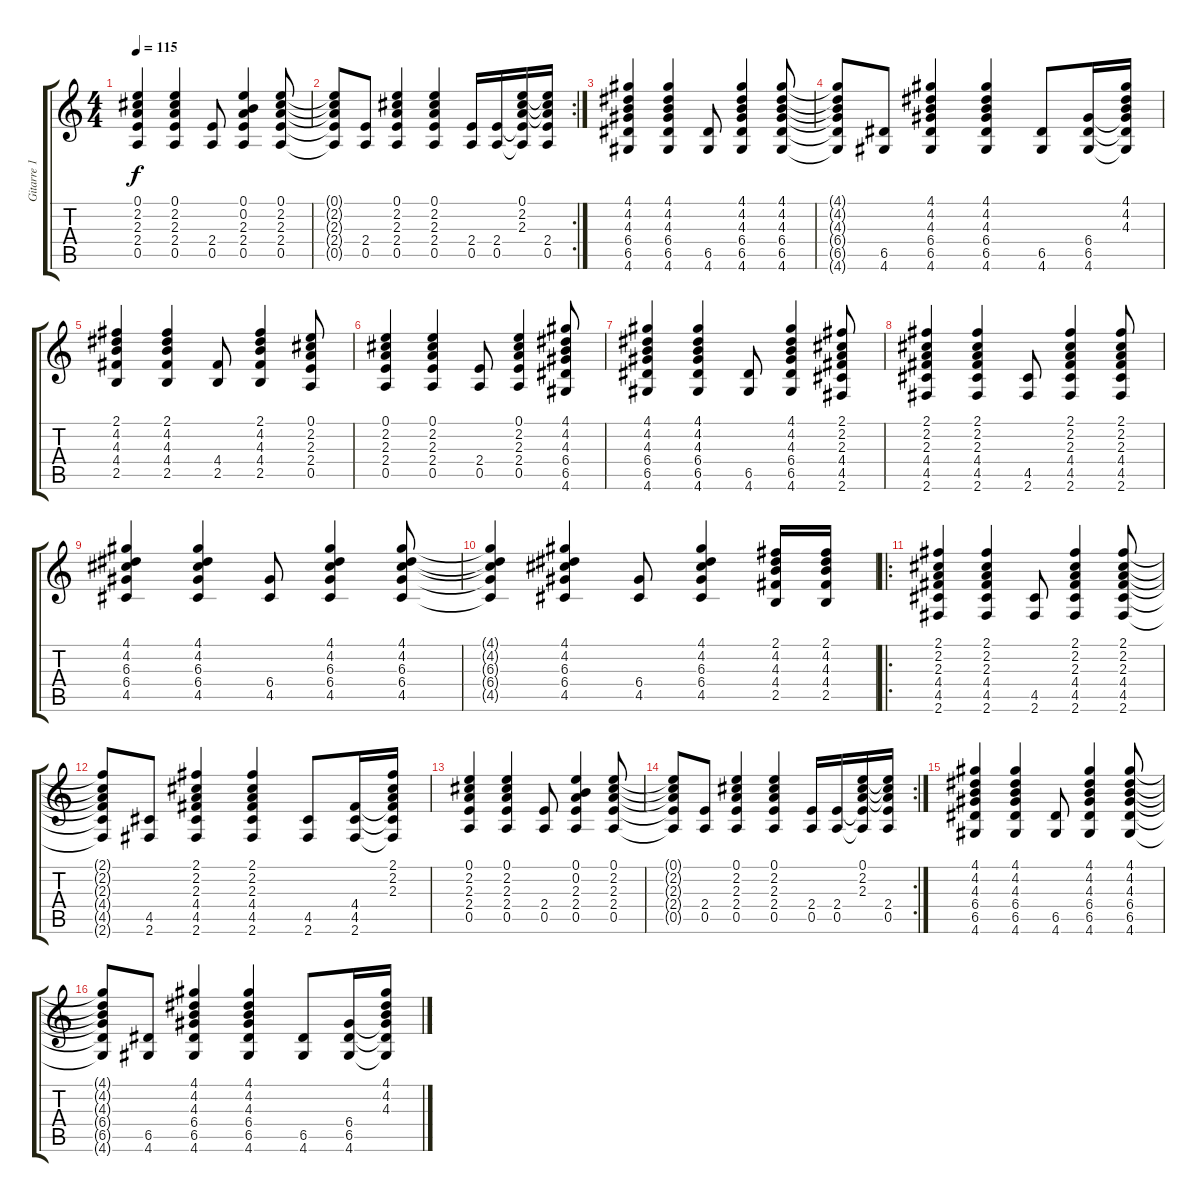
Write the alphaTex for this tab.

\track ("Gitarre 1" "Gitarre 1") {instrument acousticguitarsteel}
\staff {score tabs}
\tuning (E4 B3 G3 D3 A2 E2) {hide}
\ts (4 4)
\tempo 115
\clef g2
\ks c
(0.1 2.2 2.3 2.4 0.5).4{dy f} (0.1 2.2 2.3 2.4 0.5).4 (2.4 0.5).8 (0.1 0.2 2.3 2.4 0.5).4 (0.1 2.2 2.3 2.4 0.5).8 |
\rc 2
(0.1{t} 2.2{t} 2.3{t} 2.4{t} 0.5{t}).8 (2.4 0.5).8 (0.1 2.2 2.3 2.4 0.5).4 (0.1 2.2 2.3 2.4 0.5).4 (2.4 0.5).16 (2.4 0.5).16 (0.1 2.2 2.3 2.4{t} 0.5{t}).16 (0.1{t} 2.2{t} 2.3{t} 2.4 0.5).16 |
(4.1 4.2 4.3 6.4 6.5 4.6).4 (4.1 4.2 4.3 6.4 6.5 4.6).4 (6.5 4.6).8 (4.1 4.2 4.3 6.4 6.5 4.6).4 (4.1 4.2 4.3 6.4 6.5 4.6).8 |
(4.1{t} 4.2{t} 4.3{t} 6.4{t} 6.5{t} 4.6{t}).8 (6.5 4.6).8 (4.1 4.2 4.3 6.4 6.5 4.6).4 (4.1 4.2 4.3 6.4 6.5 4.6).4 (6.5 4.6).8 (6.4 6.5 4.6).16 (4.1 4.2 4.3 6.4{t} 6.5{t} 4.6{t}).16 |
(2.1 4.2 4.3 4.4 2.5).4 (2.1 4.2 4.3 4.4 2.5).4 (4.4 2.5).8 (2.1 4.2 4.3 4.4 2.5).4 (0.1 2.2 2.3 2.4 0.5).8 |
(0.1 2.2 2.3 2.4 0.5).4 (0.1 2.2 2.3 2.4 0.5).4 (2.4 0.5).8 (0.1 2.2 2.3 2.4 0.5).4 (4.1 4.2 4.3 6.4 6.5 4.6).8 |
(4.1 4.2 4.3 6.4 6.5 4.6).4 (4.1 4.2 4.3 6.4 6.5 4.6).4 (6.5 4.6).8 (4.1 4.2 4.3 6.4 6.5 4.6).4 (2.1 2.2 2.3 4.4 4.5 2.6).8 |
(2.1 2.2 2.3 4.4 4.5 2.6).4 (2.1 2.2 2.3 4.4 4.5 2.6).4 (4.5 2.6).8 (2.1 2.2 2.3 4.4 4.5 2.6).4 (2.1 2.2 2.3 4.4 4.5 2.6).8 |
(4.1 4.2 6.3 6.4 4.5).4 (4.1 4.2 6.3 6.4 4.5).4 (6.4 4.5).8 (4.1 4.2 6.3 6.4 4.5).4 (4.1 4.2 6.3 6.4 4.5).8 |
(4.1{t} 4.2{t} 6.3{t} 6.4{t} 4.5{t}).4 (4.1 4.2 6.3 6.4 4.5).4 (6.4 4.5).8 (4.1 4.2 6.3 6.4 4.5).4 (2.1 4.2 4.3 4.4 2.5).16 (2.1 4.2 4.3 4.4 2.5).16 |
\ro
(2.1 2.2 2.3 4.4 4.5 2.6).4 (2.1 2.2 2.3 4.4 4.5 2.6).4 (4.5 2.6).8 (2.1 2.2 2.3 4.4 4.5 2.6).4 (2.1 2.2 2.3 4.4 4.5 2.6).8 |
(2.1{t} 2.2{t} 2.3{t} 4.4{t} 4.5{t} 2.6{t}).8 (4.5 2.6).8 (2.1 2.2 2.3 4.4 4.5 2.6).4 (2.1 2.2 2.3 4.4 4.5 2.6).4 (4.5 2.6).8 (4.4 4.5 2.6).16 (2.1 2.2 2.3 4.4{t} 4.5{t} 2.6{t}).16 |
(0.1 2.2 2.3 2.4 0.5).4 (0.1 2.2 2.3 2.4 0.5).4 (2.4 0.5).8 (0.1 0.2 2.3 2.4 0.5).4 (0.1 2.2 2.3 2.4 0.5).8 |
\rc 2
(0.1{t} 2.2{t} 2.3{t} 2.4{t} 0.5{t}).8 (2.4 0.5).8 (0.1 2.2 2.3 2.4 0.5).4 (0.1 2.2 2.3 2.4 0.5).4 (2.4 0.5).16 (2.4 0.5).16 (0.1 2.2 2.3 2.4{t} 0.5{t}).16 (0.1{t} 2.2{t} 2.3{t} 2.4 0.5).16 |
(4.1 4.2 4.3 6.4 6.5 4.6).4 (4.1 4.2 4.3 6.4 6.5 4.6).4 (6.5 4.6).8 (4.1 4.2 4.3 6.4 6.5 4.6).4 (4.1 4.2 4.3 6.4 6.5 4.6).8 |
(4.1{t} 4.2{t} 4.3{t} 6.4{t} 6.5{t} 4.6{t}).8 (6.5 4.6).8 (4.1 4.2 4.3 6.4 6.5 4.6).4 (4.1 4.2 4.3 6.4 6.5 4.6).4 (6.5 4.6).8 (6.4 6.5 4.6).16 (4.1 4.2 4.3 6.4{t} 6.5{t} 4.6{t}).16
